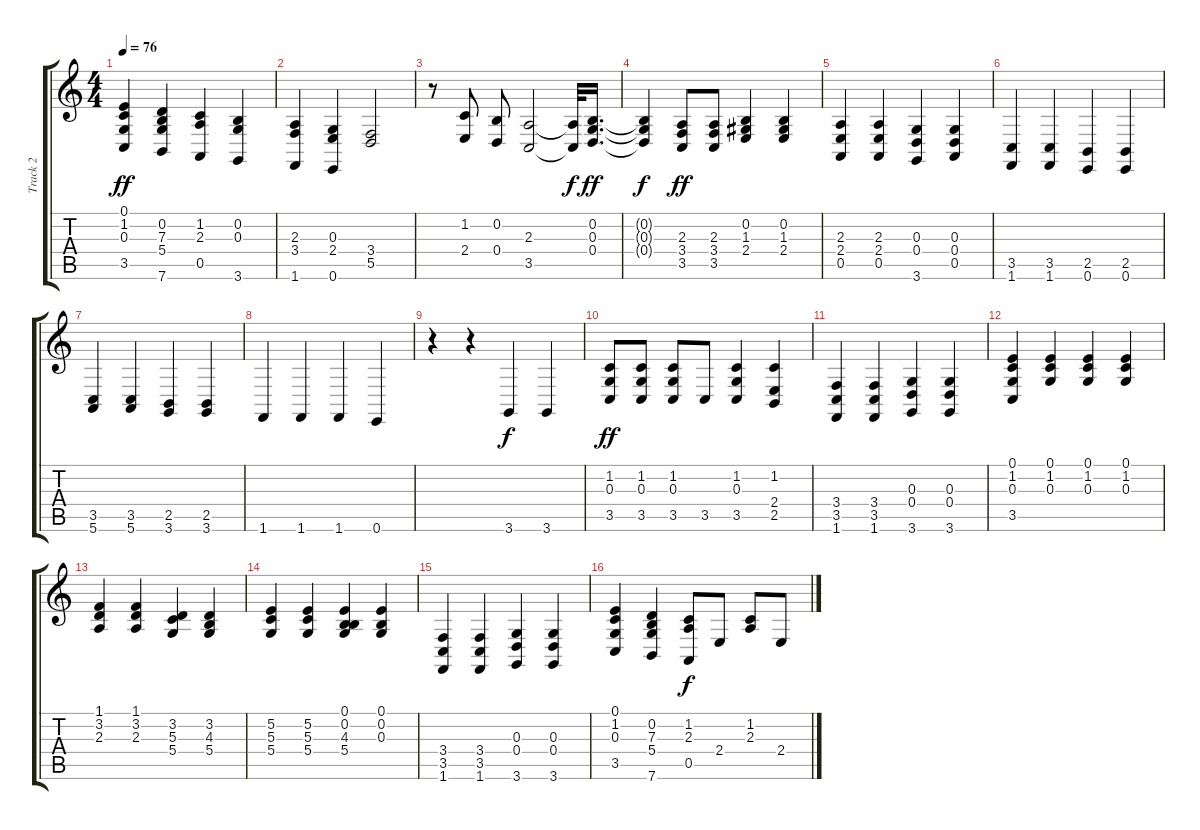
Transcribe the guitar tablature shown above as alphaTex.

\track ("Track 2" "Track 2") {instrument brightacousticpiano}
\staff {score tabs}
\tuning (E4 B3 G3 D3 A2 E2) {hide}
\ts (4 4)
\tempo 76
\clef g2
\ks c
(0.1 1.2 0.3 3.5).4{dy ff} (0.2 7.3 5.4 7.6).4 (1.2 2.3 0.5).4 (0.2 0.3 3.6).4 |
(2.3 3.4 1.6).4 (0.3 2.4 0.6).4 (3.4 5.5).2 |
r.8 (1.2 2.4).8 (0.2 0.4).8 (2.3 3.5).2 (2.3{t} 3.5{t}).32{dy f} (0.2 0.3 0.4).16{d dy ff} |
(0.2{t} 0.3{t} 0.4{t}).4{dy f} (2.3 3.4 3.5).8{dy ff} (2.3 3.4 3.5).8 (0.2 1.3 2.4).4 (0.2 1.3 2.4).4 |
(2.3 2.4 0.5).4 (2.3 2.4 0.5).4 (0.3 0.4 3.6).4 (0.3 0.4 0.5).4 |
(3.5 1.6).4 (3.5 1.6).4 (2.5 0.6).4 (2.5 0.6).4 |
(3.5 5.6).4 (3.5 5.6).4 (2.5 3.6).4 (2.5 3.6).4 |
1.6.4 1.6.4 1.6.4 0.6.4 |
r.4 r.4 3.6.4{dy f} 3.6.4 |
(1.2 0.3 3.5).8{dy ff} (1.2 0.3 3.5).8 (1.2 0.3 3.5).8 3.5.8 (1.2 0.3 3.5).4 (1.2 2.4 2.5).4 |
(3.4 3.5 1.6).4 (3.4 3.5 1.6).4 (0.3 0.4 3.6).4 (0.3 0.4 3.6).4 |
(0.1 1.2 0.3 3.5).4 (0.1 1.2 0.3).4 (0.1 1.2 0.3).4 (0.1 1.2 0.3).4 |
(1.1 3.2 2.3).4 (1.1 3.2 2.3).4 (3.2 5.3 5.4).4 (3.2 4.3 5.4).4 |
(5.2 5.3 5.4).4 (5.2 5.3 5.4).4 (0.1 0.2 4.3 5.4).4 (0.1 0.2 0.3).4 |
(3.4 3.5 1.6).4 (3.4 3.5 1.6).4 (0.3 0.4 3.6).4 (0.3 0.4 3.6).4 |
(0.1 1.2 0.3 3.5).4 (0.2 7.3 5.4 7.6).4 (1.2 2.3 0.5).8{dy f} 2.4.8 (1.2 2.3).8 2.4.8
